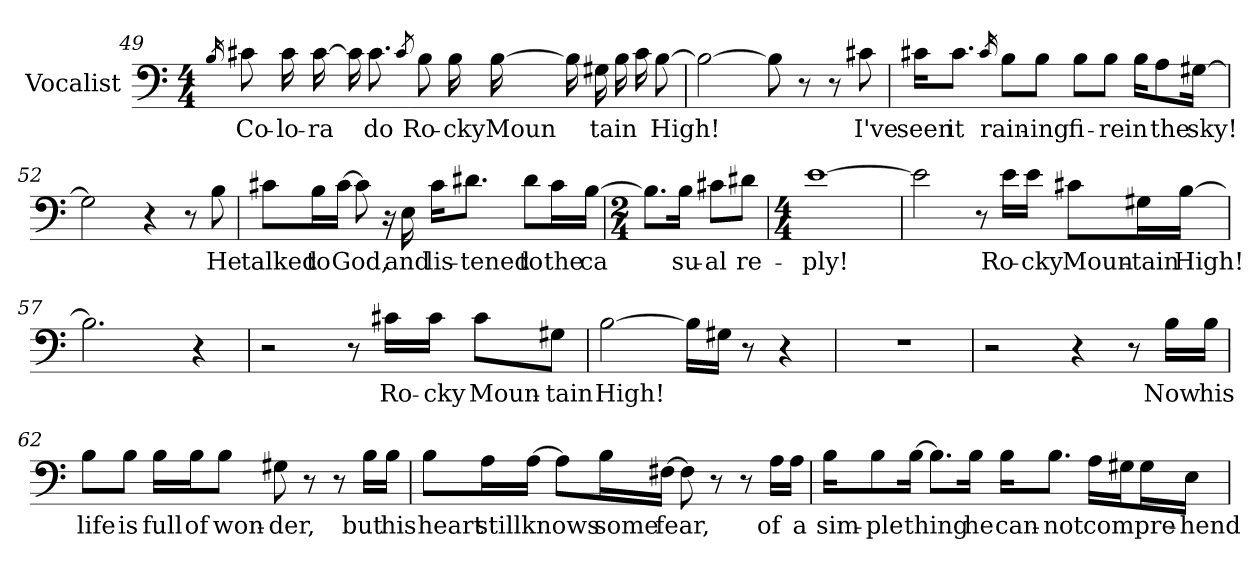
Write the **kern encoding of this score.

**kern	**text
*part1	*part1
*staff1	*staff1
*I"Vocalist	*
*clefF4	*
*M4/4	*
=49	=49
16qB	_
8c#X	Co-
16c#	-lo-
[16c#	-ra
16c#]	_
8.c#	do
8qc#	_
8B	Ro-
16B	-cky
[16B	Moun
16B]	_
16G#X	tain
16B	_
16c#	_
[8B	High!
=50	=50
2B_	_
8B]	_
8r	.
8r	.
8c#X	I've
=51	=51
16c#X\KL	seen
8.c#\J	it
16qc#	_
8B\L	rain-
8B\J	-ing
8B\L	fi-
8B\J	-re
16B\KL	in
8A\	the
[16G#X\Jk	sky!
=52	=52
2G#]	_
4r	.
8r	.
8B	He
=53	=53
8c#X\L	talked
16B\L	to
[16c#\JJ	God,
8c#]	_
16r	.
16E	and
16c#\KL	lis-
8.d#X\J	-tened
8d#\L	to
16c#\L	the
[16B\JJ	ca
=54	=54
*M2/4	*
8.B\L]	_
16B\Jk	su-
8c#X\L	-al
8d#X\J	re-
=55	=55
*M4/4	*
[1e	-ply!
=56	=56
2e]	_
8r	.
16e\LL	Ro-
16e\JJ	-cky
8c#X\L	Moun-
16G#X\L	-tain
[16B\JJ	High!
=57	=57
2.B]	_
4r	.
=58	=58
2r	.
8r	.
16c#X\LL	Ro-
16c#\JJ	-cky
8c#\L	Moun-
8G#X\J	-tain
=59	=59
[2B	High!
16B\LL]	_
16G#X\JJ	_
8r	.
4r	.
=60	=60
1r	.
=61	=61
2r	.
4r	.
8r	.
16B\LL	Now
16B\JJ	his
=62	=62
8B\L	life
8B\J	is
16B\LL	full
16B\J	of
8B\J	won-
8G#X	-der,
8r	.
8r	.
16B\LL	but
16B\JJ	his
=63	=63
8B\L	heart
16A\L	still
[16A\JJ	knows
8A\L]	_
16B\L	some
[16F#X\JJ	fear,
8F#]	_
8r	.
8r	.
16A\LL	of
16A\JJ	a
=64	=64
16B\KL	sim-
8B\	-ple
[16B\Jk	thing
8.B\L]	_
16B\Jk	he
16B\KL	can-
8.B\J	-not
16A\LL	com
16G#X\J	_
16G#\L	pre-
16E\JJ	-hend
=	=
*-	*-
